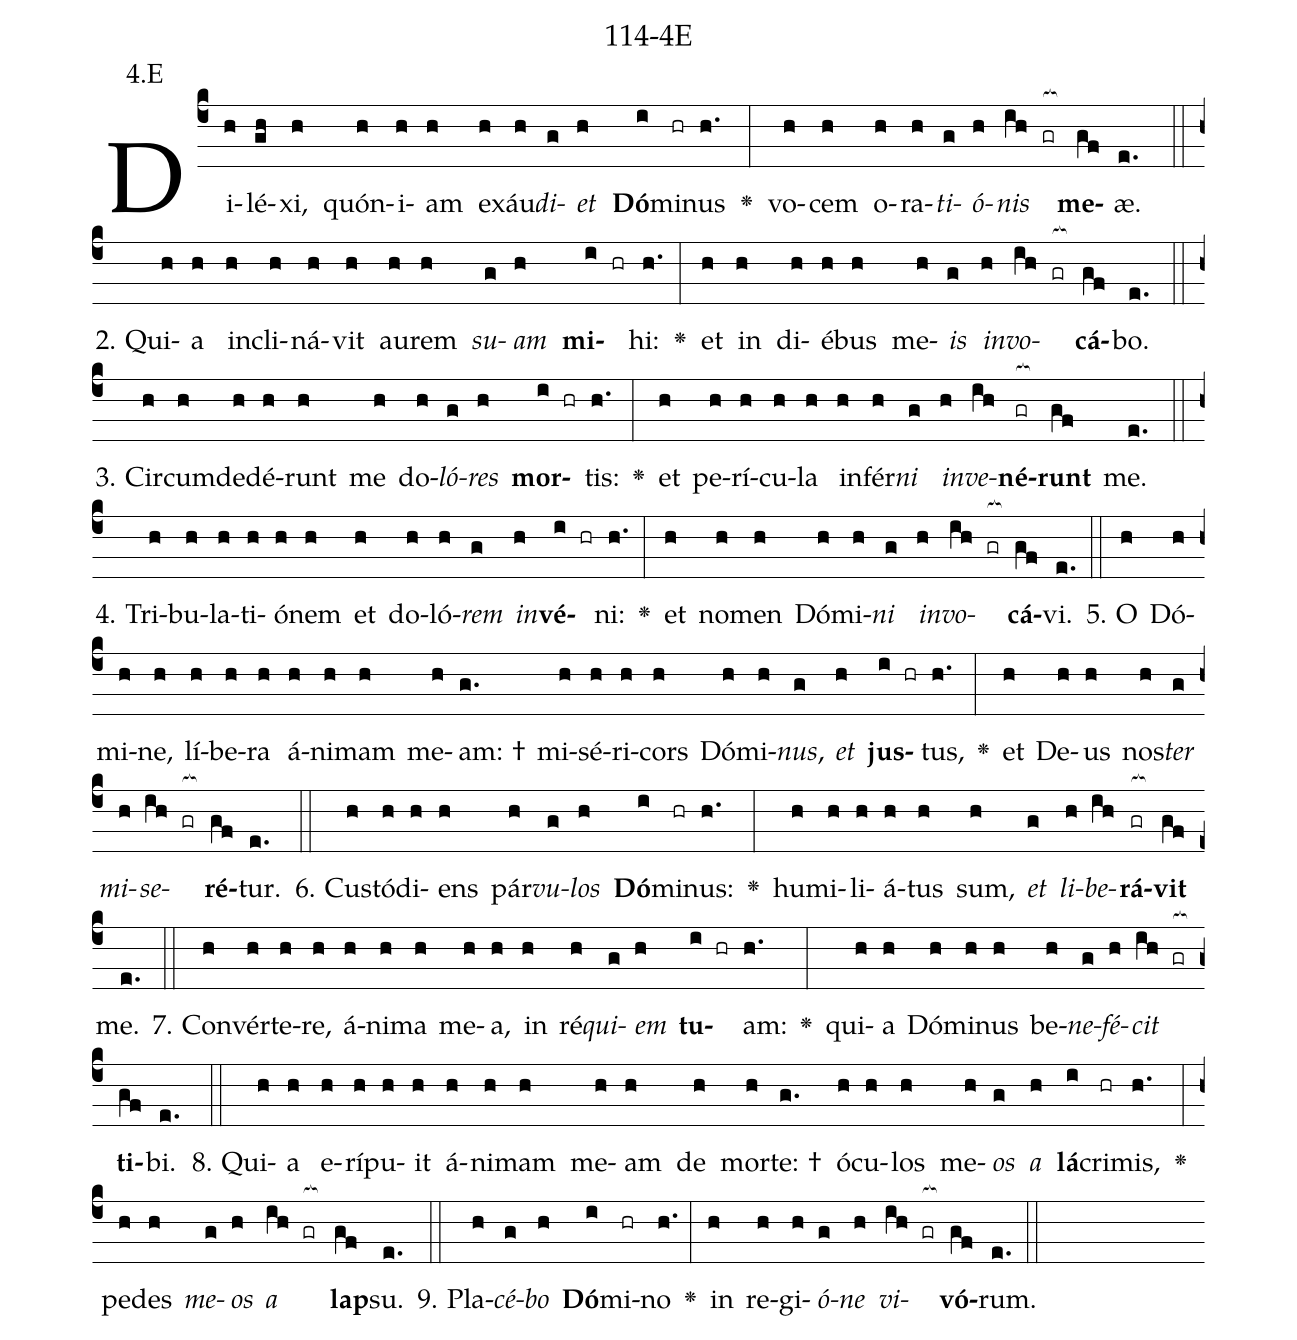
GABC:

name: 114-4E;
annotation: 4.E;
%%
(c4)Di(h)lé(gh)xi,(h) quón(h)i(h)am(h) ex(h)áu(h)<i>di</i>(g)<i>et</i>(h) <b>Dó</b>(i)mi(hr)nus(h.) <v>\greheightstar</v>(:) vo(h)cem(h) o(h)ra(h)<i>ti</i>(g)<i>ó</i>(h)<i>nis</i>(ih gr[ocb:1{]) <b>me</b>(gf[ocb:0}])æ.(e.) (::)
2. Qui(h)a(h) in(h)cli(h)ná(h)vit(h) au(h)rem(h) <i>su</i>(g)<i>am</i>(h) <b>mi</b>(i hr)hi:(h.) <v>\greheightstar</v>(:) et(h) in(h) di(h)é(h)bus(h) me(h)<i>is</i>(g) <i>in</i>(h)<i>vo</i>(ih gr[ocb:1{])<b>cá</b>(gf[ocb:0}])bo.(e.) (::)
3. Cir(h)cum(h)de(h)dé(h)runt(h) me(h) do(h)<i>ló</i>(g)<i>res</i>(h) <b>mor</b>(i hr)tis:(h.) <v>\greheightstar</v>(:) et(h) pe(h)rí(h)cu(h)la(h) in(h)fér(h)<i>ni</i>(g) <i>in</i>(h)<i>ve</i>(ih)<b>né</b>(gr[ocb:1{])<b>runt</b>(gf[ocb:0}]) me.(e.) (::)
4. Tri(h)bu(h)la(h)ti(h)ó(h)nem(h) et(h) do(h)ló(h)<i>rem</i>(g) <i>in</i>(h)<b>vé</b>(i hr)ni:(h.) <v>\greheightstar</v>(:) et(h) no(h)men(h) Dó(h)mi(h)<i>ni</i>(g) <i>in</i>(h)<i>vo</i>(ih gr[ocb:1{])<b>cá</b>(gf[ocb:0}])vi.(e.) (::)
5. O(h) Dó(h)mi(h)ne,(h) lí(h)be(h)ra(h) á(h)ni(h)mam(h) me(h)am: †(g.) mi(h)sé(h)ri(h)cors(h) Dó(h)mi(h)<i>nus</i>,(g) <i>et</i>(h) <b>jus</b>(i hr)tus,(h.) <v>\greheightstar</v>(:) et(h) De(h)us(h) nos(h)<i>ter</i>(g) <i>mi</i>(h)<i>se</i>(ih gr[ocb:1{])<b>ré</b>(gf[ocb:0}])tur.(e.) (::)
6. Cus(h)tó(h)di(h)ens(h) pár(h)<i>vu</i>(g)<i>los</i>(h) <b>Dó</b>(i)mi(hr)nus:(h.) <v>\greheightstar</v>(:) hu(h)mi(h)li(h)á(h)tus(h) sum,(h) <i>et</i>(g) <i>li</i>(h)<i>be</i>(ih)<b>rá</b>(gr[ocb:1{])<b>vit</b>(gf[ocb:0}]) me.(e.) (::)
7. Con(h)vér(h)te(h)re,(h) á(h)ni(h)ma(h) me(h)a,(h) in(h) ré(h)<i>qui</i>(g)<i>em</i>(h) <b>tu</b>(i hr)am:(h.) <v>\greheightstar</v>(:) qui(h)a(h) Dó(h)mi(h)nus(h) be(h)<i>ne</i>(g)<i>fé</i>(h)<i>cit</i>(ih gr[ocb:1{]) <b>ti</b>(gf[ocb:0}])bi.(e.) (::)
8. Qui(h)a(h) e(h)rí(h)pu(h)it(h) á(h)ni(h)mam(h) me(h)am(h) de(h) mor(h)te: †(g.) ó(h)cu(h)los(h) me(h)<i>os</i>(g) <i>a</i>(h) <b>lá</b>(i)cri(hr)mis,(h.) <v>\greheightstar</v>(:) pe(h)des(h) <i>me</i>(g)<i>os</i>(h) <i>a</i>(ih gr[ocb:1{]) <b>lap</b>(gf[ocb:0}])su.(e.) (::)
9. Pla(h)<i>cé</i>(g)<i>bo</i>(h) <b>Dó</b>(i)mi(hr)no(h.) <v>\greheightstar</v>(:) in(h) re(h)gi(h)<i>ó</i>(g)<i>ne</i>(h) <i>vi</i>(ih gr[ocb:1{])<b>vó</b>(gf[ocb:0}])rum.(e.) (::)
